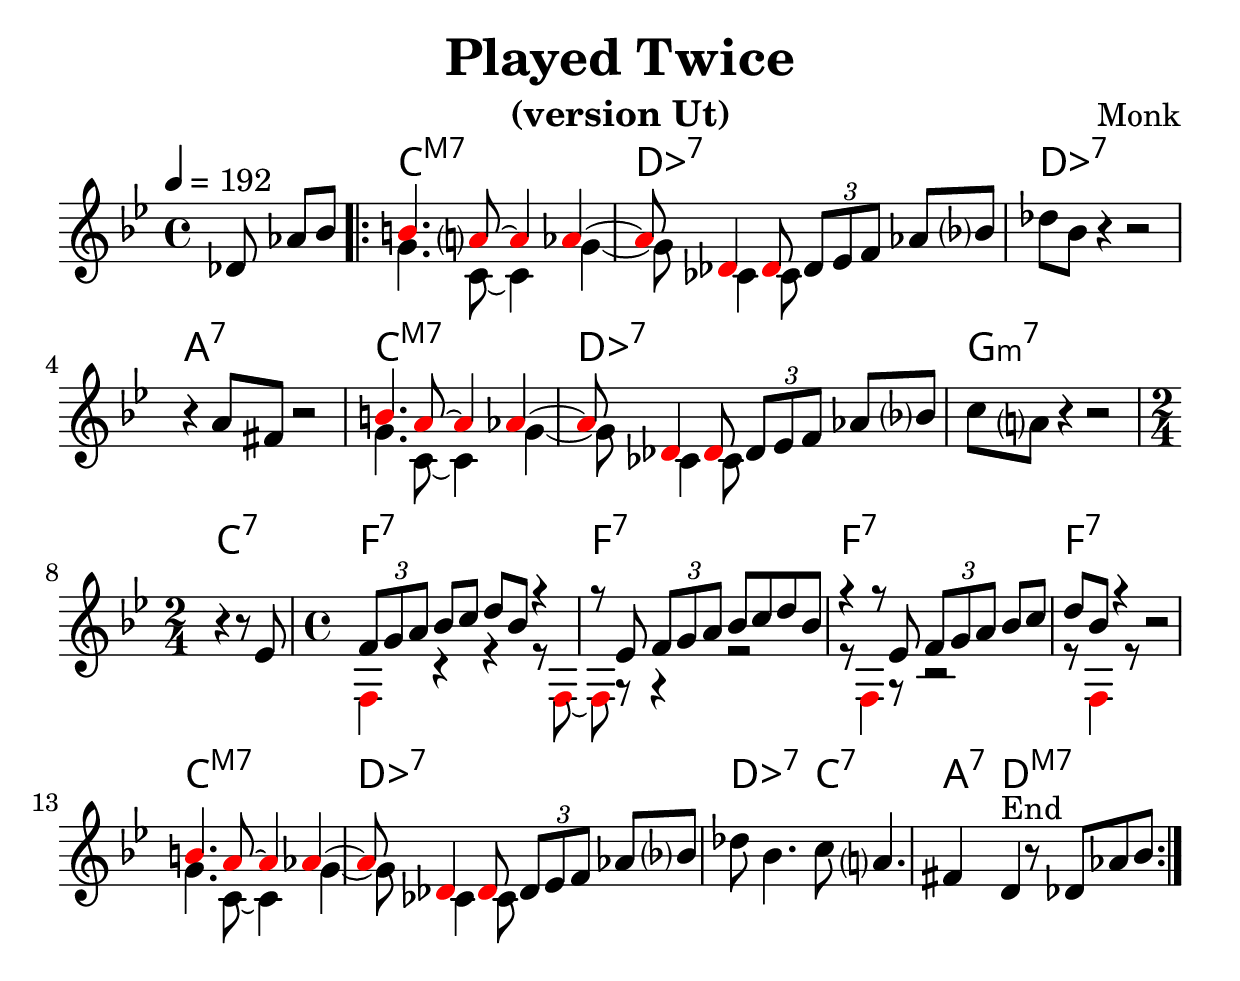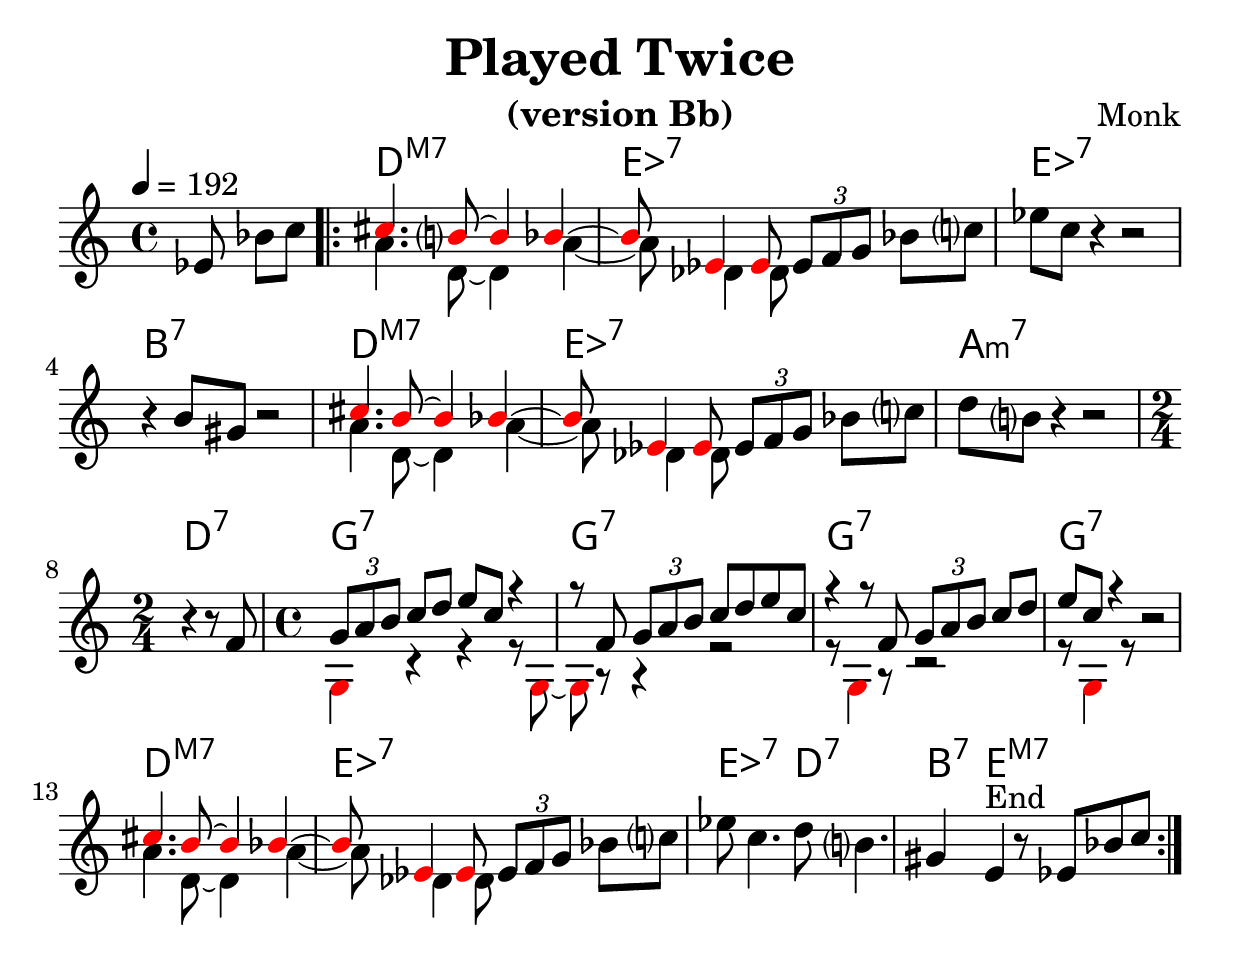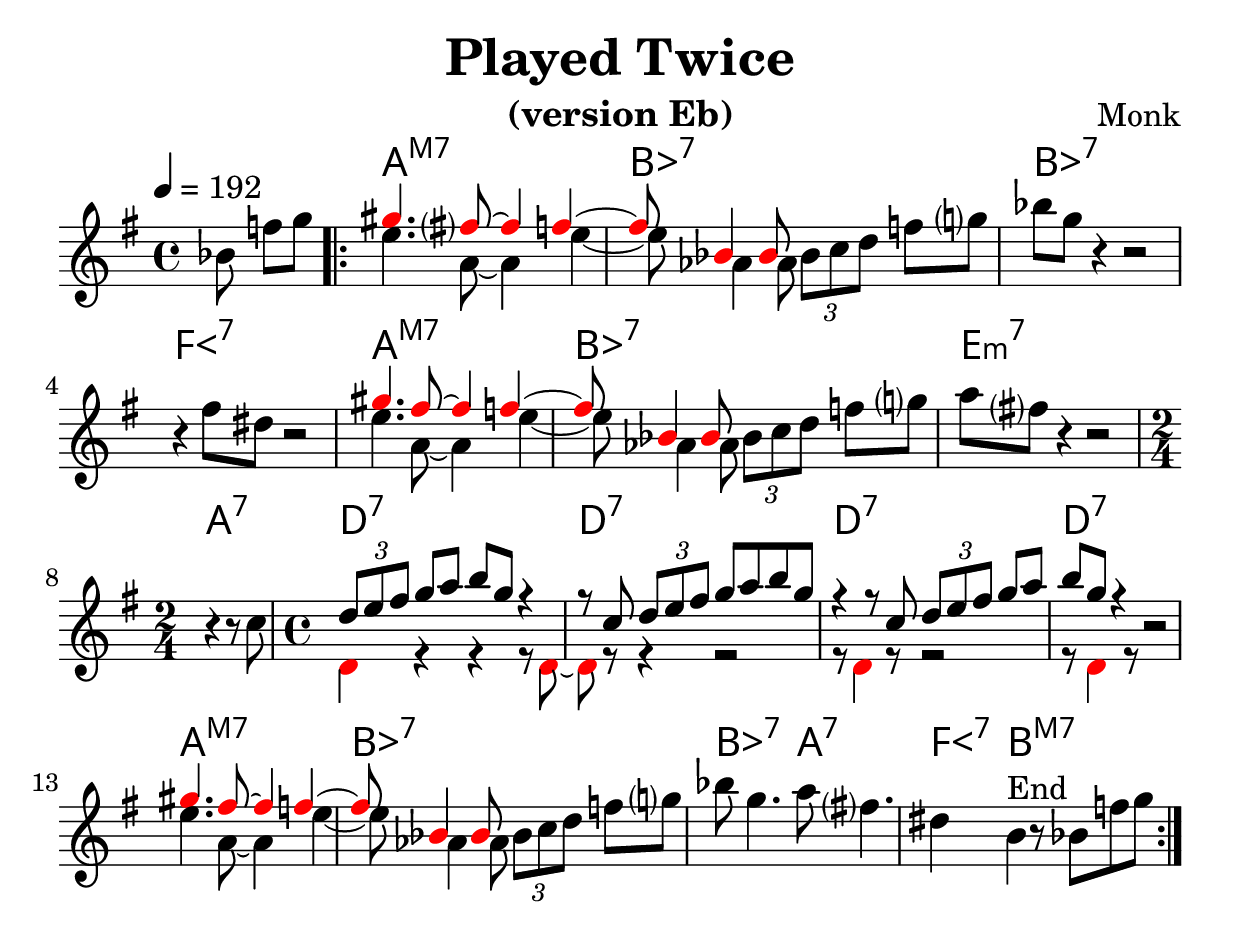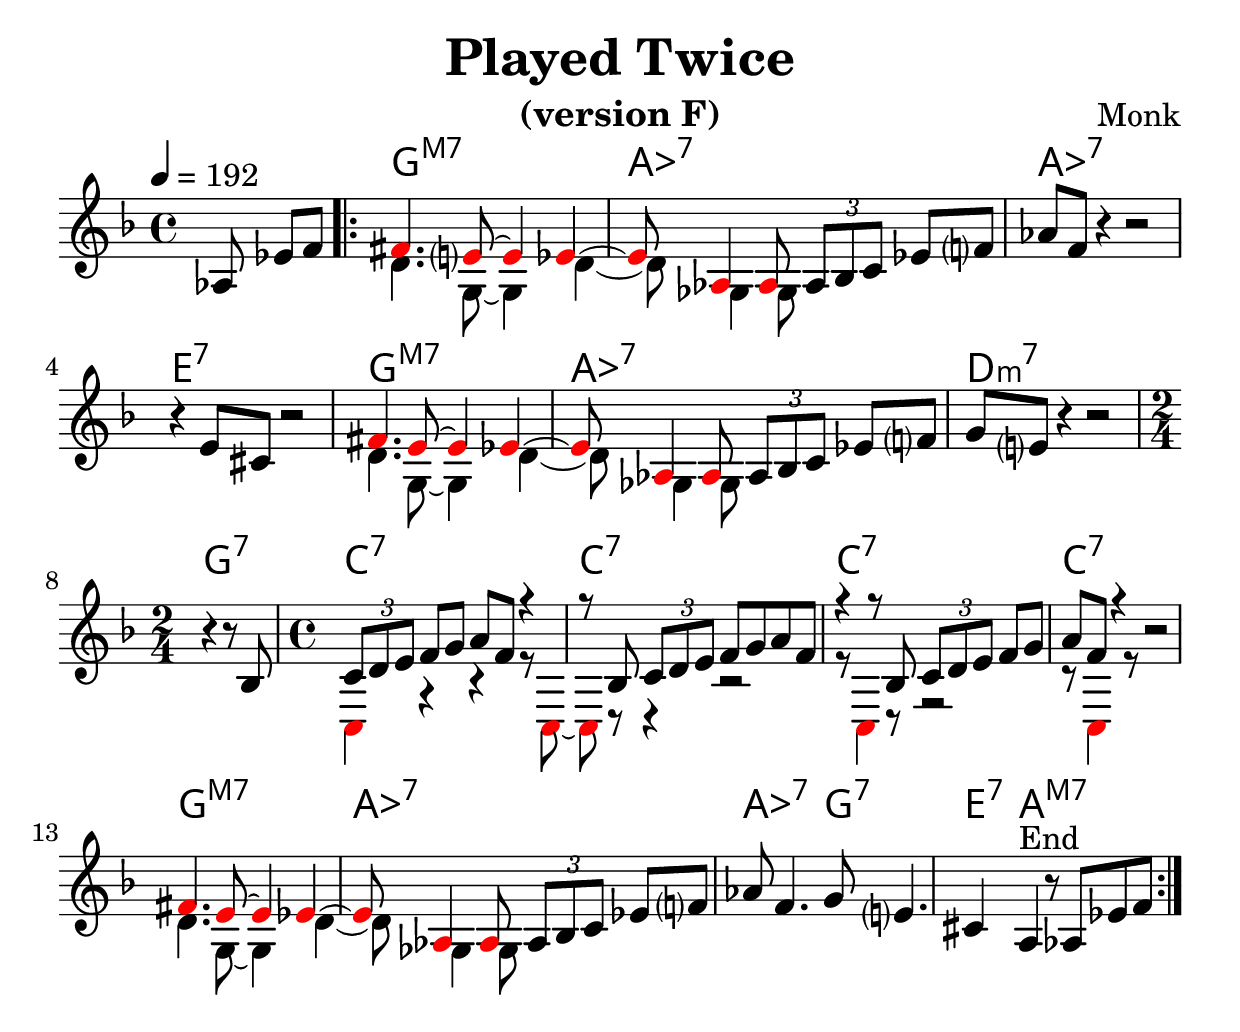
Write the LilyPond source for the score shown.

% Created on Mon Sep 20 15:23:38 CEST 2010
\version "2.22.0"

#(set-global-staff-size 28)
#(set-default-paper-size "a4")

\include "utils/AccordsJazzDefs.ly"

\paper { indent = 0\cm} 

\header {
	title = "Played Twice" 
 	composer = "Monk"
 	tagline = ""

}


accords = \chords {
  \partial 4. s4.
  \repeat volta 2 {
    c1:maj7 des:7 des:7 a:7 c:maj7 des:7 g:m7 c2:7 f1:7 f:7 f:7 f:7 c:maj7 des:7 des2:7 c:7 a4:7 d2.:maj7
  }
%	c1:m7.5+.9+ % un accord
%	es:m7 % un deuxiÃ¨me
}

staffViolon = \new Staff {
	\time 4/4
	\tempo 4 = 192 
	\set Staff.midiInstrument = "trumpet"
	\key bes \major
	\clef treble
	\accidentalStyle modern-cautionary
	\relative c' { 	
 % Type notes here 
\compressEmptyMeasures
\set Timing.beamExceptions = #'()
\partial 4. des8 aes' bes
\repeat volta 2 {
  << \voiceOne {\override NoteHead.color = #red
b4. a8~ a4 aes~ aes8 des,4 des8
}
\new Voice {\voiceTwo  g4. c,8~ c4 g'~ g8 ces,4 ces8}
>>
\oneVoice
\override NoteHead.color = #black
  \tuplet 3/2 {des es f} aes bes
  des bes r4 r2 r4 a8 fis r2
  << \voiceOne {\override NoteHead.color = #red
b4. a8~ a4 aes~ aes8 des,4 des8
}
\new Voice {\voiceTwo  g4. c,8~ c4 g'~ g8 ces,4 ces8}
>>
\oneVoice
\override NoteHead.color = #black
 \tuplet 3/2 {des es f} aes bes
  c8 a r4  r2 \time 2/4 r4 r8 es \time 4/4
  << \voiceOne {
  \tuplet 3/2 {f g a} bes c d bes r4
  r8 es, \tuplet 3/2 {f g a} bes c d bes
  r4 r8 es, \tuplet 3/2 {f g a} bes c d bes r4}
\new Voice {\voiceTwo \override NoteHead.color = #red
f,4 r r r8 f~ f r r4 r2 r8 f4 r8 r2 r8 f4 r8}
>>
\oneVoice  
  r2
  << \voiceOne {\override NoteHead.color = #red
b'4. a8~ a4 aes~ aes8 des,4 des8
}
\new Voice {\voiceTwo  g4. c,8~ c4 g'~ g8 ces,4 ces8}
>>
\oneVoice
\override NoteHead.color = #black
 \tuplet 3/2 {des es f} aes bes
  des bes4. c8 a4. fis4 d^"End" r8 des aes' bes 
}
%c4^\markup{Essai} cis c cis
%\mark \markup {\musicglyph "scripts.coda" }
%c cis c c \break
%\mark \markup { \column % vspace avant solos si besoin
%  { " " 
%    " " 
%    " "
%  " "
%  " "}
% } 
% c c c c c c c c
	}
}

theme = \staffViolon

\include "utils/books.ly"